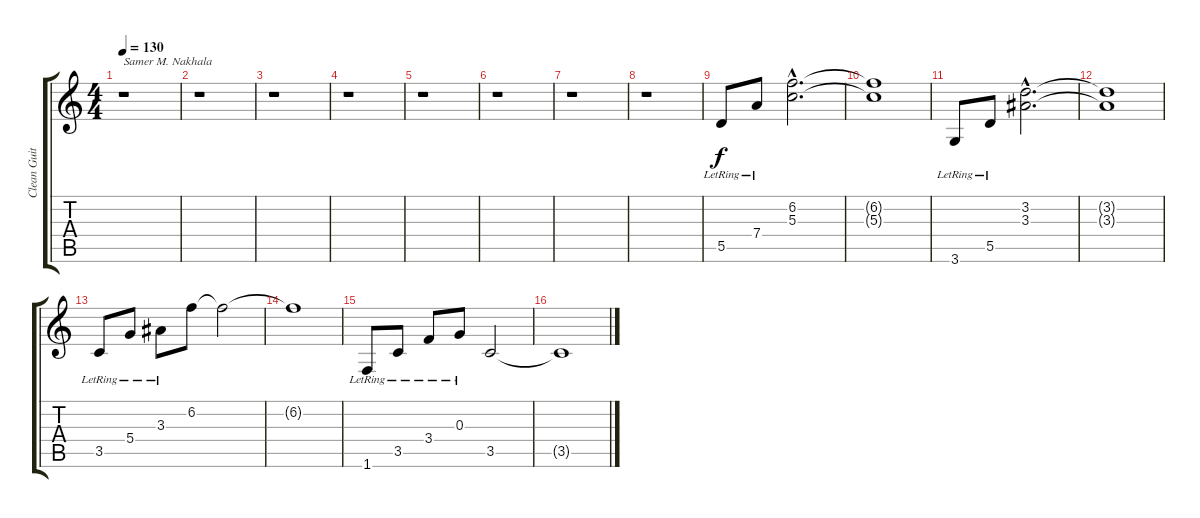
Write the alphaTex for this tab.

\track ("Clean Guitar" "Clean Guit") {instrument electricguitarclean}
\staff {score tabs}
\tuning (E4 B3 G3 D3 A2 E2) {hide}
\ts (4 4)
\tempo 130
\clef g2
\ks c
r.1{txt "Samer M. Nakhala" dy f instrument electricguitarclean} |
r.1 |
r.1 |
r.1 |
r.1 |
r.1 |
r.1 |
r.1 |
5.5{lr}.8 7.4{lr}.8 (6.2{hac} 5.3{hac}).2{d} |
(6.2{t} 5.3{t}).1 |
3.6{lr}.8 5.5{lr}.8 (3.2{hac} 3.3{hac}).2{d} |
(3.2{t} 3.3{t}).1 |
3.5{lr}.8 5.4{lr}.8 3.3{lr}.8 6.2.8 6.2{t}.2 |
6.2{t}.1 |
1.6{lr}.8 3.5{lr}.8 3.4{lr}.8 0.3{lr}.8 3.5.2 |
3.5{t}.1
